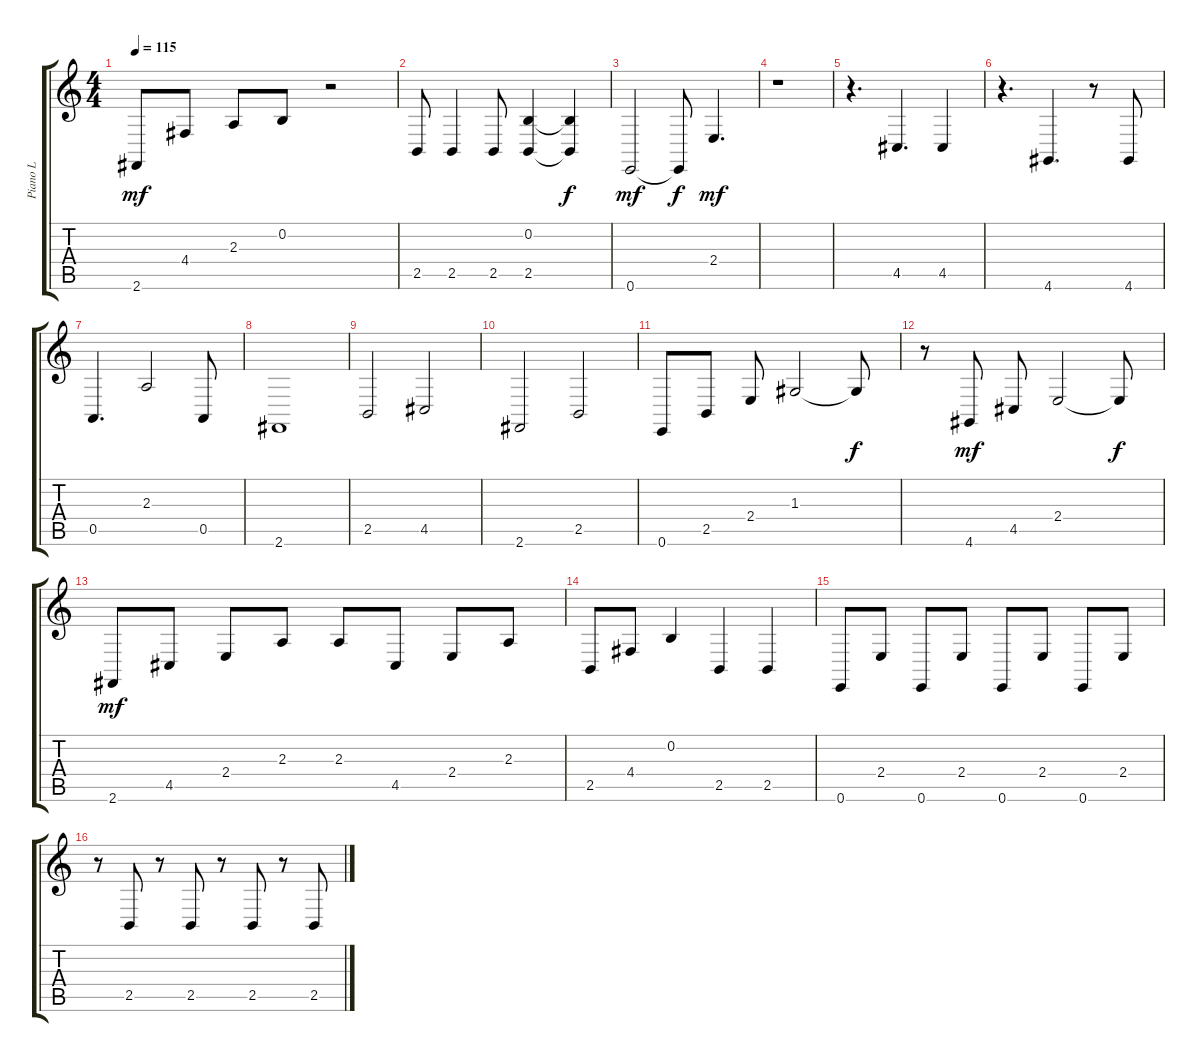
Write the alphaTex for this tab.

\track ("Piano L" "Piano L") {instrument acousticgrandpiano}
\staff {score tabs}
\tuning (E4 B3 G3 D3 A2 E2) {hide}
\ts (4 4)
\tempo 115
\clef g2
\ks c
2.6.8{dy mf} 4.4.8 2.3.8 0.2.8 r.2 |
2.5.8 2.5.4 2.5.8 (0.2 2.5).4 (0.2{t} 2.5{t}).4{dy f} |
0.6.2{dy mf} 0.6{t}.8{dy f} 2.4.4{d dy mf} |
r.1 |
r.4{d} 4.5.4{d} 4.5.4 |
r.4{d} 4.6.4{d} r.8 4.6.8 |
0.5.4{d} 2.3.2 0.5.8 |
2.6.1 |
2.5.2 4.5.2 |
2.6.2 2.5.2 |
0.6.8 2.5.8 2.4.8 1.3.2 1.3{t}.8{dy f} |
r.8 4.6.8{dy mf} 4.5.8 2.4.2 2.4{t}.8{dy f} |
2.6.8{dy mf} 4.5.8 2.4.8 2.3.8 2.3.8 4.5.8 2.4.8 2.3.8 |
2.5.8 4.4.8 0.2.4 2.5.4 2.5.4 |
0.6.8 2.4.8 0.6.8 2.4.8 0.6.8 2.4.8 0.6.8 2.4.8 |
r.8 2.5.8 r.8 2.5.8 r.8 2.5.8 r.8 2.5.8
